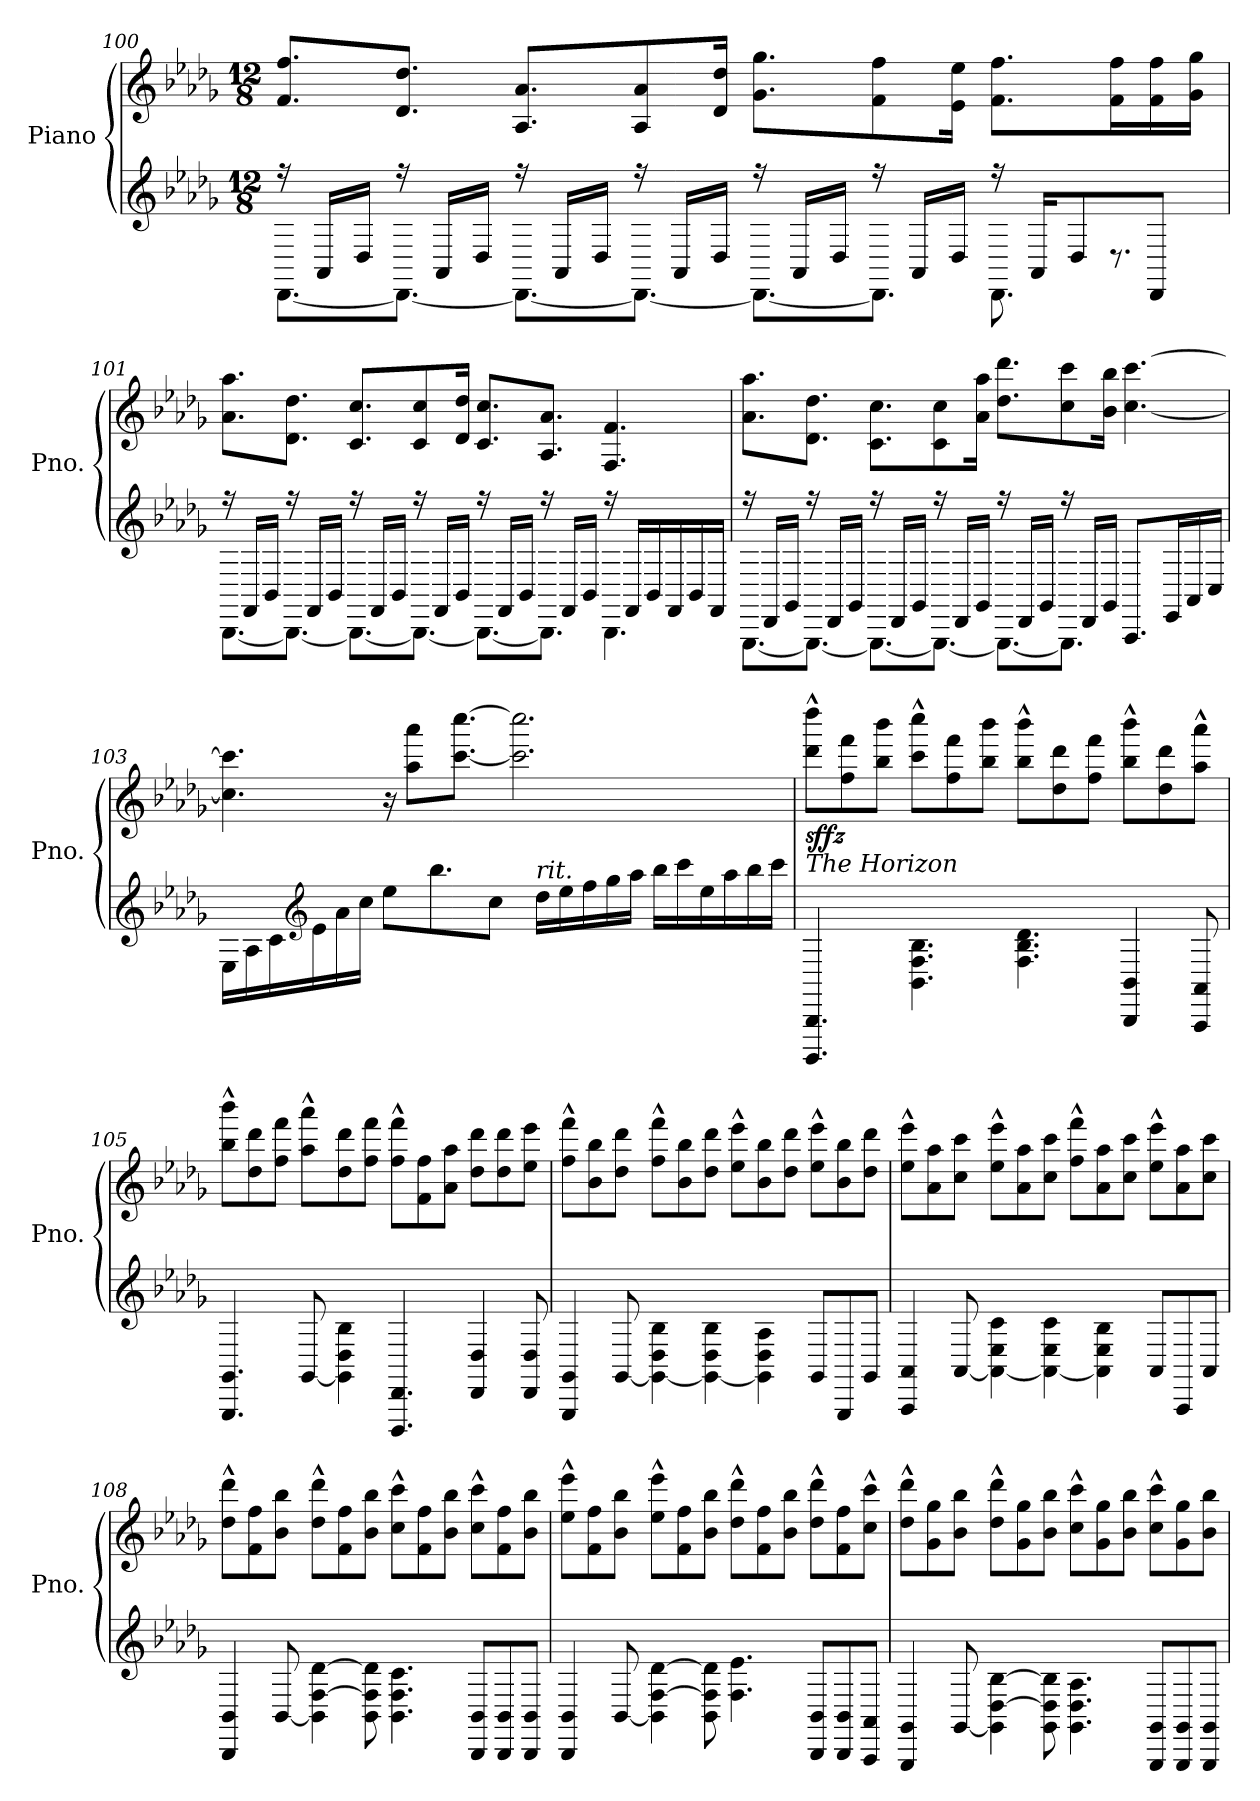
**kern	**kern	**dynam
*part1	*part1	*part1
*staff2	*staff1	*staff1/2
*I"Piano	*	*
*I'Pno.	*	*
!!LO:LB:g=z
*clefG2	*clefG2	*
*k[b-e-a-d-g-]	*k[b-e-a-d-g-]	*
*M12/8	*M12/8	*
=100	=100	=100
*^	*	*
16r	[8.DD-\L	8.f/ 8.ff/L	.
16AA-/LL	.	.	.
16D-/JJ	.	.	.
16r	8.DD-\J_	8.d-/ 8.dd-/J	.
16AA-/LL	.	.	.
16D-/JJ	.	.	.
16r	8.DD-\L_	8.A-/ 8.a-/L	.
16AA-/LL	.	.	.
16D-/JJ	.	.	.
16r	8.DD-\J_	8A-/ 8a-/	.
16AA-/LL	.	.	.
16D-/JJ	.	16d-/ 16dd-/Jk	.
16r	8.DD-\L_	8.g-\ 8.gg-\L	.
16AA-/LL	.	.	.
16D-/JJ	.	.	.
16r	8.DD-\J]	8f\ 8ff\	.
16AA-/LL	.	.	.
16D-/JJ	.	16e-\ 16ee-\Jk	.
16r	8.DD-\	8.f\ 8.ff\L	.
16AA-/KL	.	.	.
8D-/	.	.	.
.	8.r	16f\ 16ff\L	.
8DD-/J	.	16f\ 16ff\	.
.	.	16g-\ 16gg-\JJ	.
!!LO:LB:g=z
=101	=101	=101	=101
16r	[8.BBB-\L	8.a-\ 8.aa-\L	.
16FF/LL	.	.	.
16BB-/JJ	.	.	.
16r	8.BBB-\J_	8.d-\ 8.dd-\J	.
16FF/LL	.	.	.
16BB-/JJ	.	.	.
16r	8.BBB-\L_	8.c/ 8.cc/L	.
16FF/LL	.	.	.
16BB-/JJ	.	.	.
16r	8.BBB-\J_	8c/ 8cc/	.
16FF/LL	.	.	.
16BB-/JJ	.	16d-/ 16dd-/Jk	.
16r	8.BBB-\L_	8.c/ 8.cc/L	.
16FF/LL	.	.	.
16BB-/JJ	.	.	.
16r	8.BBB-\J]	8.A-/ 8.a-/J	.
16FF/LL	.	.	.
16BB-/JJ	.	.	.
16r	4.BBB-\	4.F/ 4.f/	.
16FF/LL	.	.	.
16BB-/	.	.	.
16FF/	.	.	.
16BB-/	.	.	.
16FF/JJ	.	.	.
!!LO:LB:g=z
=102	=102	=102	=102
16r	[8.GGG-\L	8.a-\ 8.aa-\L	.
16DD-/LL	.	.	.
16GG-/JJ	.	.	.
16r	8.GGG-\J_	8.d-\ 8.dd-\J	.
16DD-/LL	.	.	.
16GG-/JJ	.	.	.
16r	8.GGG-\L_	8.c\ 8.cc\L	.
16DD-/LL	.	.	.
16GG-/JJ	.	.	.
16r	8.GGG-\J_	8c\ 8cc\	.
16DD-/LL	.	.	.
16GG-/JJ	.	16a-\ 16aa-\Jk	.
16r	8.GGG-\L_	8.dd-\ 8.ddd-\L	.
16DD-/LL	.	.	.
16GG-/JJ	.	.	.
16r	8.GGG-\J]	8cc\ 8ccc\	.
16DD-/LL	.	.	.
16GG-/JJ	.	16b-\ 16bb-\Jk	.
8.AAA-/L	4.ryy	[4.cc\ [4.ccc\	.
16EE-/L	.	.	.
16AA-/	.	.	.
16C/JJ	.	.	.
*v	*v	*	*
=103	=103	=103
16E-\LL	4.cc\] 4.ccc\]	.
16A-\	.	.
16c\	.	.
*clefG2	*	*
16e-\	.	.
16a-\	.	.
16cc\JJ	.	.
8ee-\L	16r	.
.	8aa-\ 8aaa-\L	.
8.bb-\	.	.
.	[8.ccc\ [8.cccc\J	.
8cc\J	.	.
.	2.ccc\] 2.cccc\]	.
!LO:TX:a:i:t=rit.	!	!
16dd-\LL	.	.
16ee-\	.	.
16ff\	.	.
16gg-\	.	.
16aa-\JJ	.	.
16bb-\LL	.	.
16ccc\	.	.
16ee-\	.	.
16aa-\	.	.
16bb-\	.	.
16ccc\JJ	.	.
!!LO:PB:g=z
=104	=104	=104
*	*MM138	*
!	!LO:TX:b:i:t=The Horizon	!
!	!	!LO:DY:b
4.BBBB-/ 4.BBB-/	8ddd-\^^ 8dddd-\^^L	sffz
.	8ff\ 8fff\	.
.	8bb-\ 8bbb-\J	.
4.BB-\ 4.F\ 4.B-\	8ccc\^^ 8cccc\^^L	.
.	8ff\ 8fff\	.
.	8bb-\ 8bbb-\J	.
4.F\ 4.B-\ 4.d-\	8bb-\^^ 8bbb-\^^L	.
.	8dd-\ 8ddd-\	.
.	8ff\ 8fff\J	.
4BBB-/ 4BB-/	8bb-\^^ 8bbb-\^^L	.
.	8dd-\ 8ddd-\	.
8AAA-/ 8AA-/	8aa-\^^ 8aaa-\^^J	.
=105	=105	=105
4.GGG-/ 4.GG-/	8bb-\^^ 8bbb-\^^L	.
.	8dd-\ 8ddd-\	.
.	8ff\ 8fff\J	.
[8GG-/	8aa-\^^ 8aaa-\^^L	.
4GG-\] 4D-\ 4B-\	8dd-\ 8ddd-\	.
.	8ff\ 8fff\J	.
4.DDD-/ 4.DD-/	8ff\^^ 8fff\^^L	.
.	8f\ 8ff\	.
.	8a-\ 8aa-\J	.
4DD-/ 4D-/	8dd-\ 8ddd-\L	.
.	8dd-\ 8ddd-\	.
8DD-/ 8D-/	8ee-\ 8eee-\J	.
=106	=106	=106
4GGG-/ 4GG-/	8ff\^^ 8fff\^^L	.
.	8b-\ 8bb-\	.
[8GG-/	8dd-\ 8ddd-\J	.
4GG-\_ 4D-\ 4B-\	8ff\^^ 8fff\^^L	.
.	8b-\ 8bb-\	.
4GG-\_ 4D-\ 4B-\	8dd-\ 8ddd-\J	.
.	8ee-\^^ 8eee-\^^L	.
4GG-\] 4D-\ 4A-\	8b-\ 8bb-\	.
.	8dd-\ 8ddd-\J	.
8GG-/L	8ee-\^^ 8eee-\^^L	.
8GGG-/	8b-\ 8bb-\	.
8GG-/J	8dd-\ 8ddd-\J	.
!!LO:LB:g=z
=107	=107	=107
4AAA-/ 4AA-/	8ee-\^^ 8eee-\^^L	.
.	8a-\ 8aa-\	.
[8AA-/	8cc\ 8ccc\J	.
4AA-\_ 4E-\ 4c\	8ee-\^^ 8eee-\^^L	.
.	8a-\ 8aa-\	.
4AA-\_ 4E-\ 4c\	8cc\ 8ccc\J	.
.	8ff\^^ 8fff\^^L	.
4AA-\] 4E-\ 4B-\	8a-\ 8aa-\	.
.	8cc\ 8ccc\J	.
8AA-/L	8ee-\^^ 8eee-\^^L	.
8AAA-/	8a-\ 8aa-\	.
8AA-/J	8cc\ 8ccc\J	.
=108	=108	=108
4BBB-/ 4BB-/	8dd-\^^ 8ddd-\^^L	.
.	8f\ 8ff\	.
[8BB-/	8b-\ 8bb-\J	.
4BB-\] [4F\ [4d-\	8dd-\^^ 8ddd-\^^L	.
.	8f\ 8ff\	.
8BB-\ 8F\] 8d-\]	8b-\ 8bb-\J	.
4.BB-\ 4.F\ 4.c\	8cc\^^ 8ccc\^^L	.
.	8f\ 8ff\	.
.	8b-\ 8bb-\J	.
8BBB-/ 8BB-/L	8cc\^^ 8ccc\^^L	.
8BBB-/ 8BB-/	8f\ 8ff\	.
8BBB-/ 8BB-/J	8b-\ 8bb-\J	.
=109	=109	=109
4BBB-/ 4BB-/	8ee-\^^ 8eee-\^^L	.
.	8f\ 8ff\	.
[8BB-/	8b-\ 8bb-\J	.
4BB-\] [4F\ [4d-\	8ee-\^^ 8eee-\^^L	.
.	8f\ 8ff\	.
8BB-\ 8F\] 8d-\]	8b-\ 8bb-\J	.
4.F\ 4.e-\	8dd-\^^ 8ddd-\^^L	.
.	8f\ 8ff\	.
.	8b-\ 8bb-\J	.
8BBB-/ 8BB-/L	8dd-\^^ 8ddd-\^^L	.
8BBB-/ 8BB-/	8f\ 8ff\	.
8AAA-/ 8AA-/J	8cc\^^ 8ccc\^^J	.
!!LO:LB:g=z
=110	=110	=110
4GGG-/ 4GG-/	8dd-\^^ 8ddd-\^^L	.
.	8g-\ 8gg-\	.
[8GG-/	8b-\ 8bb-\J	.
4GG-\] [4D-\ [4B-\	8dd-\^^ 8ddd-\^^L	.
.	8g-\ 8gg-\	.
8GG-\ 8D-\] 8B-\]	8b-\ 8bb-\J	.
4.GG-\ 4.D-\ 4.A-\	8cc\^^ 8ccc\^^L	.
.	8g-\ 8gg-\	.
.	8b-\ 8bb-\J	.
8GGG-/ 8GG-/L	8cc\^^ 8ccc\^^L	.
8GGG-/ 8GG-/	8g-\ 8gg-\	.
8GGG-/ 8GG-/J	8b-\ 8bb-\J	.
=	=	=
*-	*-	*-
